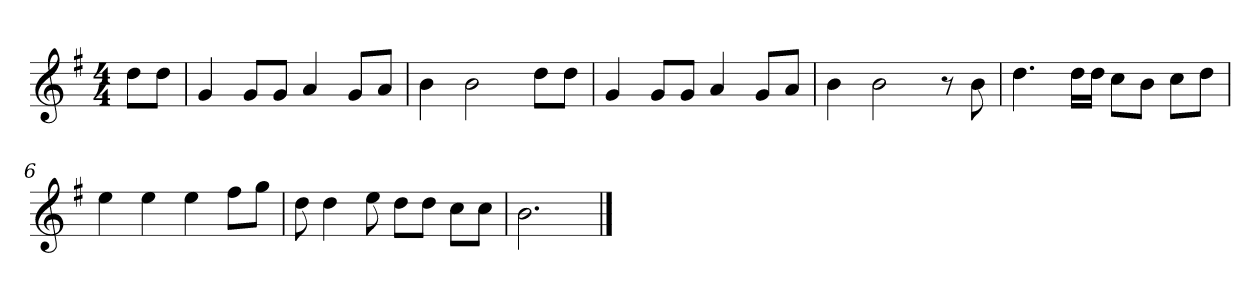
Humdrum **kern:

**kern
*part1
*staff1
*k[f#]
*M4/4
*MM120
=
8ddL
8ddJ
=1
4g
8gL
8gJ
4a
8gL
8aJ
=2
4b
2b
8ddL
8ddJ
=3
4g
8gL
8gJ
4a
8gL
8aJ
=4
4b
2b
8r
8b
=5
4.dd
16ddLL
16ddJJ
8ccL
8bJ
8ccL
8ddJ
=6
4ee
4ee
4ee
8ff#L
8ggJ
=7
8dd
4dd
8ee
8ddL
8ddJ
8ccL
8ccJ
=8
2.b
==
*-
